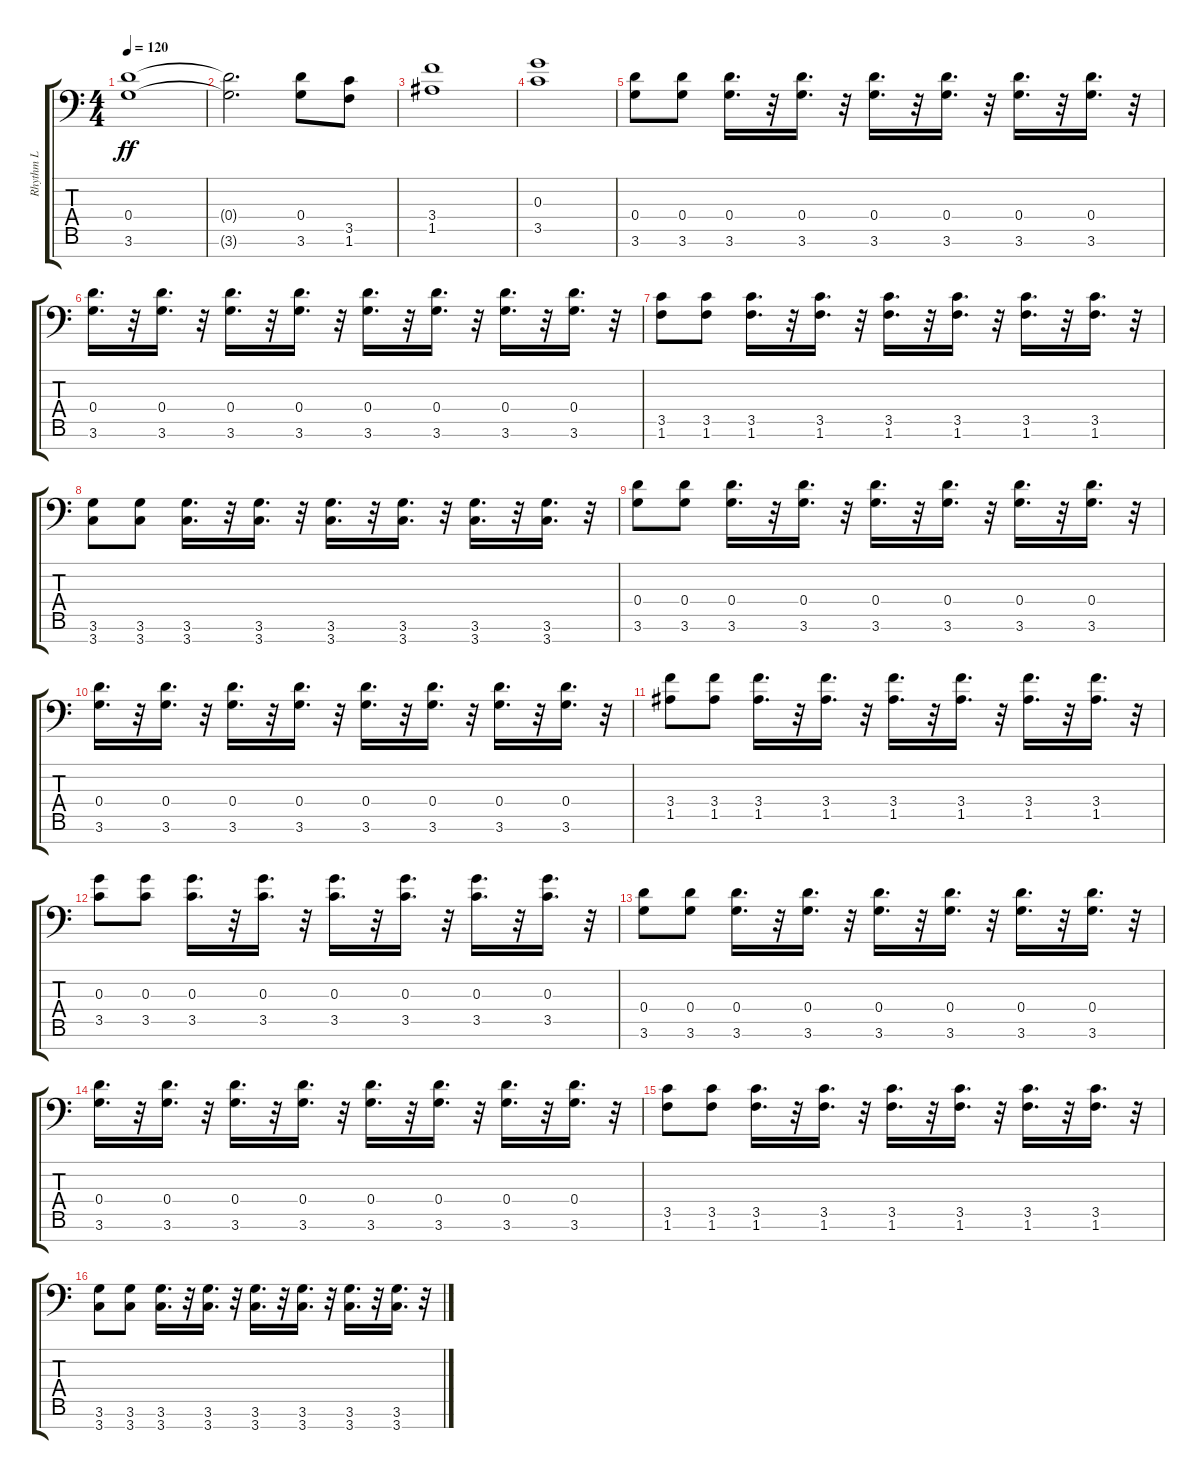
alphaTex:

\track ("Rhythm L" "Rhythm L") {instrument distortionguitar}
\staff {score tabs}
\tuning (E4 B3 G3 D3 A2 E2 A1) {hide}
\ts (4 4)
\tempo 120
\clef f4
\ks c
(0.4 3.6).1{dy ff} |
(0.4{t} 3.6{t}).2{d} (0.4 3.6).8 (3.5 1.6).8 |
(3.4 1.5).1 |
(0.3 3.5).1 |
(0.4 3.6).8 (0.4 3.6).8 (0.4 3.6).16{d} r.32 (0.4 3.6).16{d} r.32 (0.4 3.6).16{d} r.32 (0.4 3.6).16{d} r.32 (0.4 3.6).16{d} r.32 (0.4 3.6).16{d} r.32 |
(0.4 3.6).16{d} r.32 (0.4 3.6).16{d} r.32 (0.4 3.6).16{d} r.32 (0.4 3.6).16{d} r.32 (0.4 3.6).16{d} r.32 (0.4 3.6).16{d} r.32 (0.4 3.6).16{d} r.32 (0.4 3.6).16{d} r.32 |
(3.5 1.6).8 (3.5 1.6).8 (3.5 1.6).16{d} r.32 (3.5 1.6).16{d} r.32 (3.5 1.6).16{d} r.32 (3.5 1.6).16{d} r.32 (3.5 1.6).16{d} r.32 (3.5 1.6).16{d} r.32 |
(3.6 3.7).8 (3.6 3.7).8 (3.6 3.7).16{d} r.32 (3.6 3.7).16{d} r.32 (3.6 3.7).16{d} r.32 (3.6 3.7).16{d} r.32 (3.6 3.7).16{d} r.32 (3.6 3.7).16{d} r.32 |
(0.4 3.6).8 (0.4 3.6).8 (0.4 3.6).16{d} r.32 (0.4 3.6).16{d} r.32 (0.4 3.6).16{d} r.32 (0.4 3.6).16{d} r.32 (0.4 3.6).16{d} r.32 (0.4 3.6).16{d} r.32 |
(0.4 3.6).16{d} r.32 (0.4 3.6).16{d} r.32 (0.4 3.6).16{d} r.32 (0.4 3.6).16{d} r.32 (0.4 3.6).16{d} r.32 (0.4 3.6).16{d} r.32 (0.4 3.6).16{d} r.32 (0.4 3.6).16{d} r.32 |
(3.4 1.5).8 (3.4 1.5).8 (3.4 1.5).16{d} r.32 (3.4 1.5).16{d} r.32 (3.4 1.5).16{d} r.32 (3.4 1.5).16{d} r.32 (3.4 1.5).16{d} r.32 (3.4 1.5).16{d} r.32 |
(0.3 3.5).8 (0.3 3.5).8 (0.3 3.5).16{d} r.32 (0.3 3.5).16{d} r.32 (0.3 3.5).16{d} r.32 (0.3 3.5).16{d} r.32 (0.3 3.5).16{d} r.32 (0.3 3.5).16{d} r.32 |
(0.4 3.6).8 (0.4 3.6).8 (0.4 3.6).16{d} r.32 (0.4 3.6).16{d} r.32 (0.4 3.6).16{d} r.32 (0.4 3.6).16{d} r.32 (0.4 3.6).16{d} r.32 (0.4 3.6).16{d} r.32 |
(0.4 3.6).16{d} r.32 (0.4 3.6).16{d} r.32 (0.4 3.6).16{d} r.32 (0.4 3.6).16{d} r.32 (0.4 3.6).16{d} r.32 (0.4 3.6).16{d} r.32 (0.4 3.6).16{d} r.32 (0.4 3.6).16{d} r.32 |
(3.5 1.6).8 (3.5 1.6).8 (3.5 1.6).16{d} r.32 (3.5 1.6).16{d} r.32 (3.5 1.6).16{d} r.32 (3.5 1.6).16{d} r.32 (3.5 1.6).16{d} r.32 (3.5 1.6).16{d} r.32 |
(3.6 3.7).8 (3.6 3.7).8 (3.6 3.7).16{d} r.32 (3.6 3.7).16{d} r.32 (3.6 3.7).16{d} r.32 (3.6 3.7).16{d} r.32 (3.6 3.7).16{d} r.32 (3.6 3.7).16{d} r.32
